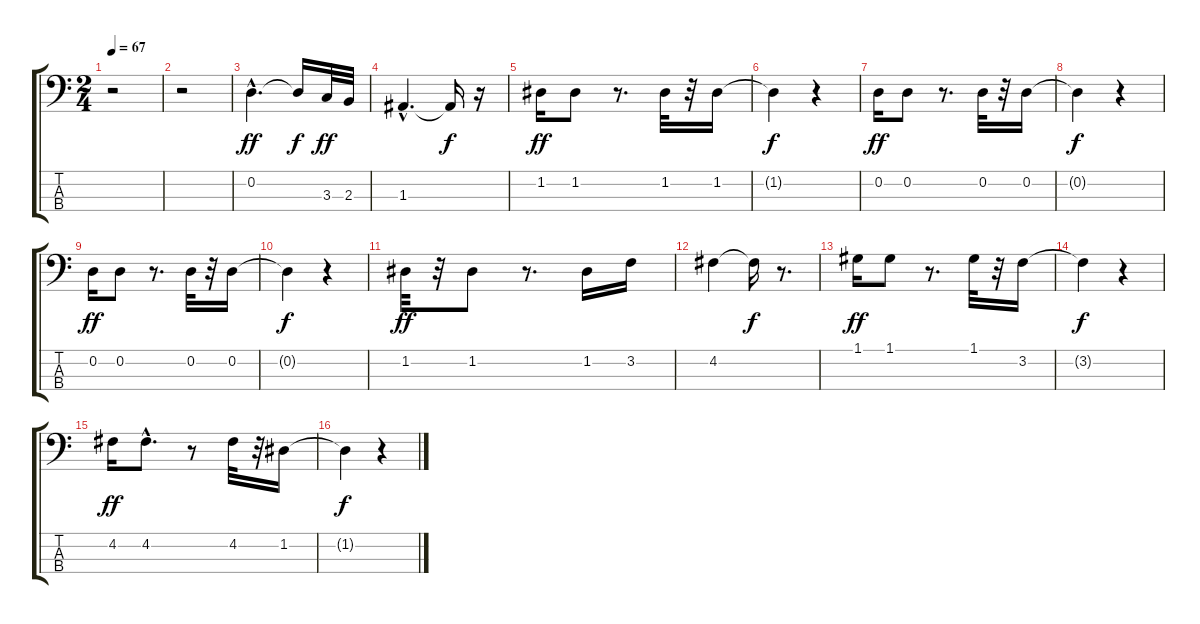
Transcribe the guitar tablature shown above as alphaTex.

\track "" {instrument fretlessbass}
\staff {score tabs}
\tuning (G2 D2 A1 E1) {hide}
\ts (2 4)
\tempo 67
\clef f4
\ks c
r.2{dy f} |
r.2 |
0.2{hac}.4{d dy ff} 0.2{t}.16{dy f} 3.3.32{dy ff} 2.3.32 |
1.3{hac}.4{d} 1.3{t}.16{dy f} r.16 |
1.2.16{dy ff} 1.2.8 r.8{d} 1.2.32 r.32 1.2.16 |
1.2{t}.4{dy f} r.4 |
0.2.16{dy ff} 0.2.8 r.8{d} 0.2.32 r.32 0.2.16 |
0.2{t}.4{dy f} r.4 |
0.2.16{dy ff} 0.2.8 r.8{d} 0.2.32 r.32 0.2.16 |
0.2{t}.4{dy f} r.4 |
1.2.32{dy ff} r.32 1.2.8 r.8{d} 1.2.16 3.2.16 |
4.2.4 4.2{t}.16{dy f} r.8{d} |
1.1.16{dy ff} 1.1.8 r.8{d} 1.1.32 r.32 3.2.16 |
3.2{t}.4{dy f} r.4 |
4.2.16{dy ff} 4.2{hac}.8{d} r.8 4.2.32 r.32 1.2.16 |
1.2{t}.4{dy f} r.4
